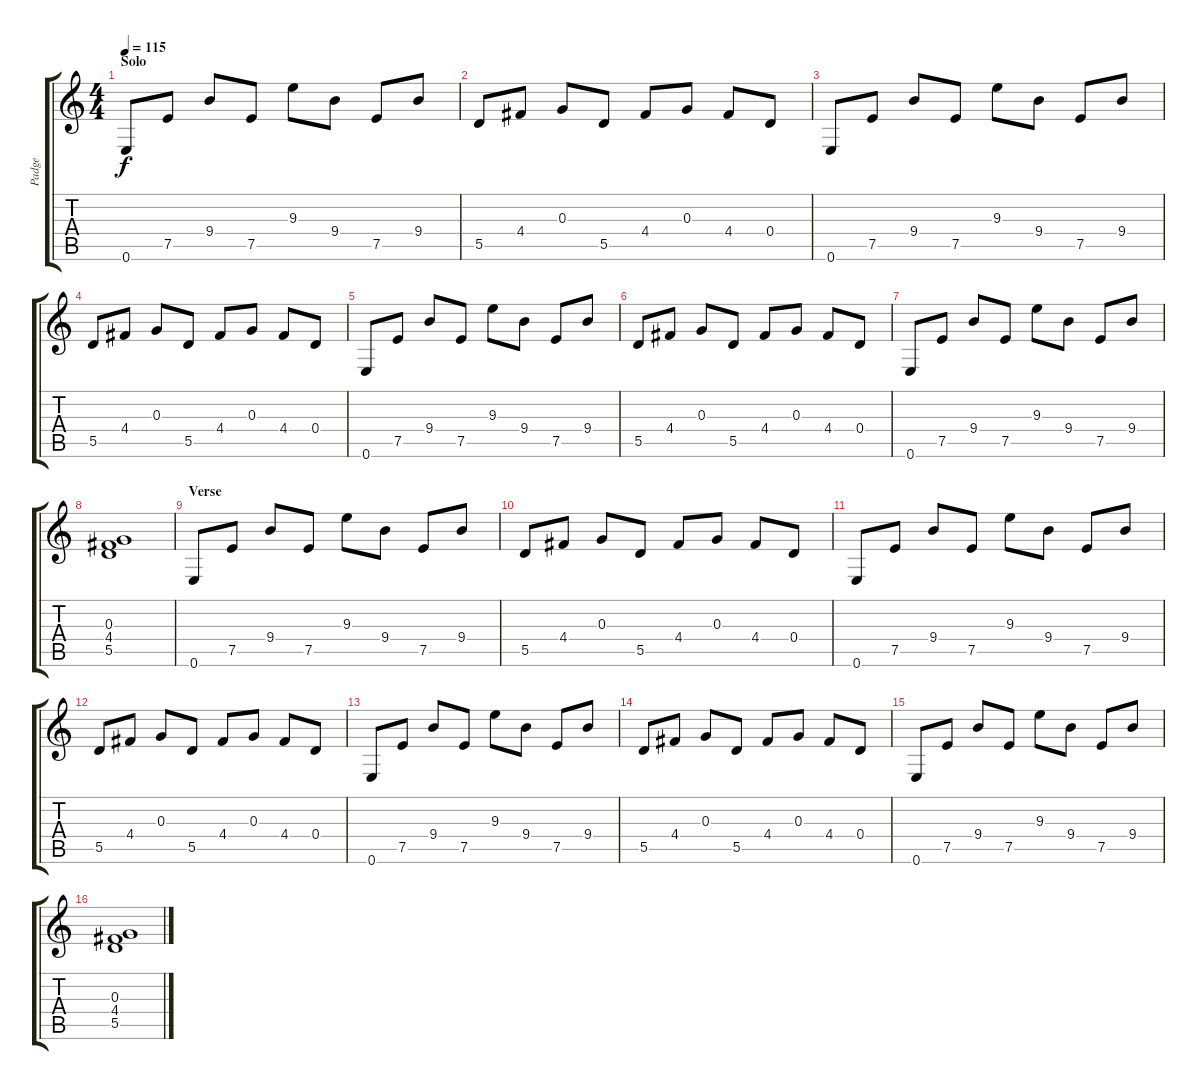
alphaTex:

\track ("Padge" "Padge") {instrument distortionguitar}
\staff {score tabs}
\tuning (E4 B3 G3 D3 A2 E2) {hide}
\ts (4 4)
\section ("" "Solo")
\tempo 115
\clef g2
\ks c
0.6.8{dy f} 7.5.8 9.4.8 7.5.8 9.3.8 9.4.8 7.5.8 9.4.8 |
5.5.8 4.4.8 0.3.8 5.5.8 4.4.8 0.3.8 4.4.8 0.4.8 |
0.6.8 7.5.8 9.4.8 7.5.8 9.3.8 9.4.8 7.5.8 9.4.8 |
5.5.8 4.4.8 0.3.8 5.5.8 4.4.8 0.3.8 4.4.8 0.4.8 |
0.6.8 7.5.8 9.4.8 7.5.8 9.3.8 9.4.8 7.5.8 9.4.8 |
5.5.8 4.4.8 0.3.8 5.5.8 4.4.8 0.3.8 4.4.8 0.4.8 |
0.6.8 7.5.8 9.4.8 7.5.8 9.3.8 9.4.8 7.5.8 9.4.8 |
(0.3 4.4 5.5).1 |
\section ("" "Verse")
0.6.8 7.5.8 9.4.8 7.5.8 9.3.8 9.4.8 7.5.8 9.4.8 |
5.5.8 4.4.8 0.3.8 5.5.8 4.4.8 0.3.8 4.4.8 0.4.8 |
0.6.8 7.5.8 9.4.8 7.5.8 9.3.8 9.4.8 7.5.8 9.4.8 |
5.5.8 4.4.8 0.3.8 5.5.8 4.4.8 0.3.8 4.4.8 0.4.8 |
0.6.8 7.5.8 9.4.8 7.5.8 9.3.8 9.4.8 7.5.8 9.4.8 |
5.5.8 4.4.8 0.3.8 5.5.8 4.4.8 0.3.8 4.4.8 0.4.8 |
0.6.8 7.5.8 9.4.8 7.5.8 9.3.8 9.4.8 7.5.8 9.4.8 |
(0.3 4.4 5.5).1
